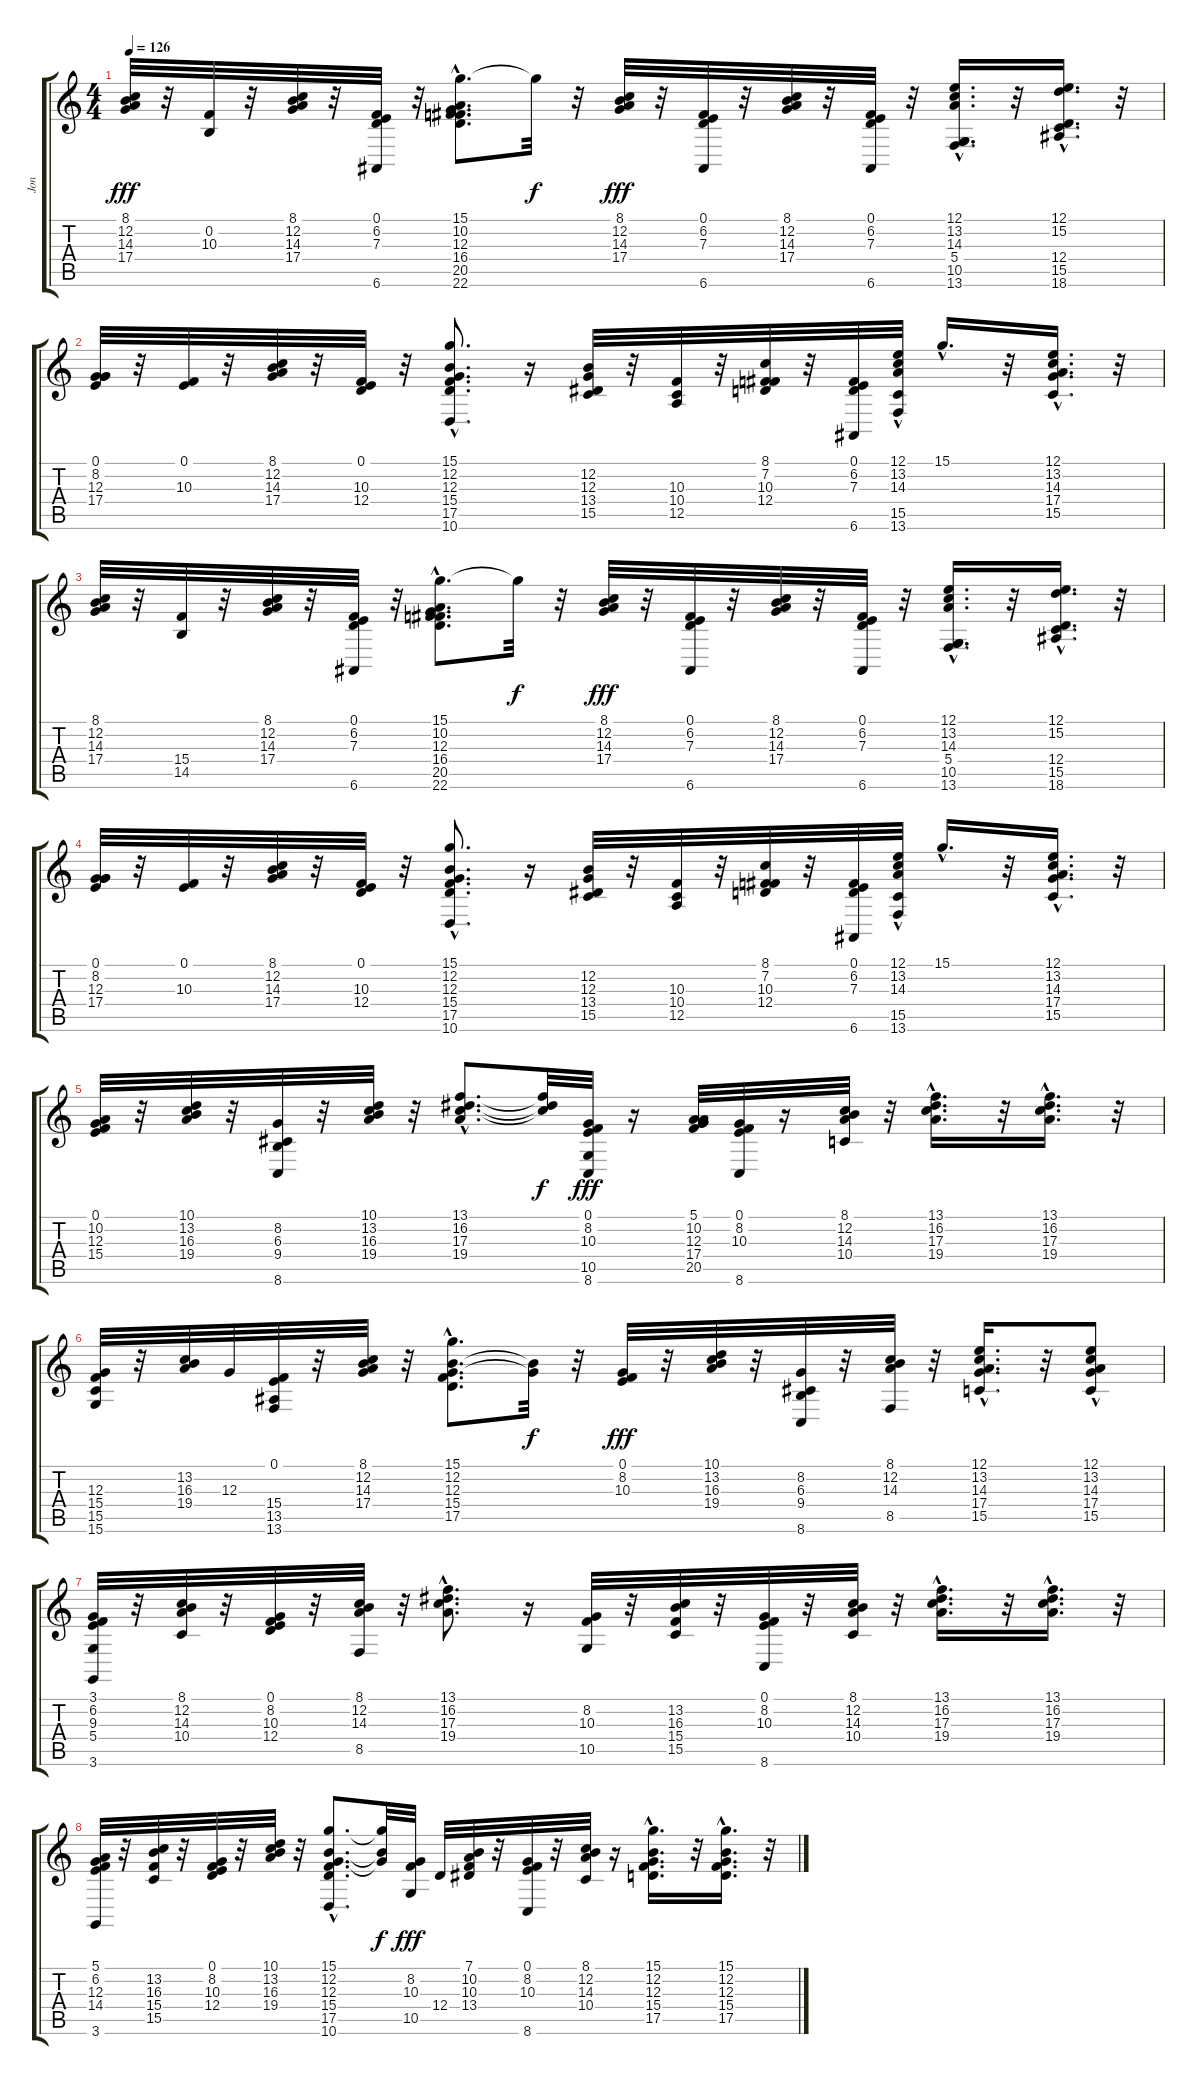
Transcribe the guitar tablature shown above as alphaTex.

\track ("Jon" "Jon") {instrument rockorgan}
\staff {score tabs}
\tuning (E4 B3 G3 D3 A2 E2) {hide}
\ts (4 4)
\tempo 126
\clef g2
\ks c
(8.1 12.2 14.3 17.4).32{dy fff} r.32 (0.2 10.3).32 r.32 (8.1 12.2 14.3 17.4).32 r.32 (0.1 6.2 7.3 6.6).32 r.32 (15.1{hac} 10.2 12.3{hac} 16.4 20.5 22.6{hac}).8{d} 15.1{t}.32{dy f} r.32 (8.1 12.2 14.3 17.4).32{dy fff} r.32 (0.1 6.2 7.3 6.6).32 r.32 (8.1 12.2 14.3 17.4).32 r.32 (0.1 6.2 7.3 6.6).32 r.32 (12.1{hac} 13.2{hac} 14.3 5.4 10.5{hac} 13.6{hac}).16{d} r.32 (12.1 15.2{hac} 12.4 15.5 18.6).16{d} r.32 |
(0.1 8.2 12.3 17.4).32 r.32 (0.1 10.3).32 r.32 (8.1 12.2 14.3 17.4).32 r.32 (0.1 10.3 12.4).32 r.32 (15.1{hac} 12.2 12.3 15.4 17.5{hac} 10.6).8{d} r.16 (12.2 12.3 13.4 15.5).32 r.32 (10.3 10.4 12.5).32 r.32 (8.1 7.2 10.3 12.4).32 r.32 (0.1 6.2 7.3 6.6).32 (12.1{hac} 13.2{hac} 14.3 15.5 13.6).32 15.1{hac}.16{d} r.32 (12.1 13.2 14.3 17.4 15.5{hac}).16{d} r.32 |
(8.1 12.2 14.3 17.4).32 r.32 (15.4 14.5).32 r.32 (8.1 12.2 14.3 17.4).32 r.32 (0.1 6.2 7.3 6.6).32 r.32 (15.1{hac} 10.2 12.3{hac} 16.4 20.5 22.6{hac}).8{d} 15.1{t}.32{dy f} r.32 (8.1 12.2 14.3 17.4).32{dy fff} r.32 (0.1 6.2 7.3 6.6).32 r.32 (8.1 12.2 14.3 17.4).32 r.32 (0.1 6.2 7.3 6.6).32 r.32 (12.1{hac} 13.2{hac} 14.3 5.4 10.5{hac} 13.6{hac}).16{d} r.32 (12.1 15.2{hac} 12.4 15.5 18.6).16{d} r.32 |
(0.1 8.2 12.3 17.4).32 r.32 (0.1 10.3).32 r.32 (8.1 12.2 14.3 17.4).32 r.32 (0.1 10.3 12.4).32 r.32 (15.1{hac} 12.2 12.3 15.4 17.5{hac} 10.6).8{d} r.16 (12.2 12.3 13.4 15.5).32 r.32 (10.3 10.4 12.5).32 r.32 (8.1 7.2 10.3 12.4).32 r.32 (0.1 6.2 7.3 6.6).32 (12.1{hac} 13.2{hac} 14.3 15.5 13.6).32 15.1{hac}.16{d} r.32 (12.1 13.2 14.3 17.4 15.5{hac}).16{d} r.32 |
(0.1 10.2 12.3 15.4).32 r.32 (10.1 13.2 16.3 19.4).32 r.32 (8.2 6.3 9.4 8.6).32 r.32 (10.1 13.2 16.3 19.4).32 r.32 (13.1{hac} 16.2{hac} 17.3{hac} 19.4).8{d} (13.1{t} 16.2{t} 17.3{t}).32{dy f} (0.1 8.2 10.3 10.5 8.6).32{dy fff} r.16 (5.1 10.2 12.3 17.4 20.5).32 (0.1 8.2 10.3 8.6).32 r.16 (8.1 12.2 14.3 10.4).32 r.32 (13.1{hac} 16.2{hac} 17.3{hac} 19.4).16{d} r.32 (13.1{hac} 16.2{hac} 17.3{hac} 19.4).16{d} r.32 |
(12.3 15.4 15.5 15.6).32 r.32 (13.2 16.3 19.4).32 12.3.32 (0.1 15.4 13.5 13.6).32 r.32 (8.1 12.2 14.3 17.4).32 r.32 (15.1{hac} 12.2{hac} 12.3{hac} 15.4 17.5{hac}).8{d} (12.2{t} 12.3{t}).32{dy f} r.32 (0.1 8.2 10.3).32{dy fff} r.32 (10.1 13.2 16.3 19.4).32 r.32 (8.2 6.3 9.4 8.6).32 r.32 (8.1 12.2 14.3 8.5).32 r.32 (12.1{hac} 13.2{hac} 14.3 17.4{hac} 15.5{hac}).16{d} r.32 (12.1 13.2{hac} 14.3 17.4{hac} 15.5{hac}).8 |
(3.1 6.2 9.3 5.4 3.6).32 r.32 (8.1 12.2 14.3 10.4).32 r.32 (0.1 8.2 10.3 12.4).32 r.32 (8.1 12.2 14.3 8.5).32 r.32 (13.1{hac} 16.2{hac} 17.3{hac} 19.4).8{d} r.16 (8.2 10.3 10.5).32 r.32 (13.2 16.3 15.4 15.5).32 r.32 (0.1 8.2 10.3 8.6).32 r.32 (8.1 12.2 14.3 10.4).32 r.32 (13.1{hac} 16.2{hac} 17.3{hac} 19.4).16{d} r.32 (13.1{hac} 16.2{hac} 17.3{hac} 19.4).16{d} r.32 |
(5.1 6.2 12.3 14.4 3.6).32 r.32 (13.2 16.3 15.4 15.5).32 r.32 (0.1 8.2 10.3 12.4).32 r.32 (10.1 13.2 16.3 19.4).32 r.32 (15.1{hac} 12.2{hac} 12.3{hac} 15.4 17.5{hac} 10.6).8{d} (15.1{t} 12.2{t} 12.3{t}).32{dy f} (8.2 10.3 10.5).32{dy fff} 12.4.32 (7.1 10.2 10.3 13.4).32 r.32 (0.1 8.2 10.3 8.6).32 r.32 (8.1 12.2 14.3 10.4).32 r.16 (15.1{hac} 12.2{hac} 12.3{hac} 15.4 17.5{hac}).16{d} r.32 (15.1{hac} 12.2{hac} 12.3{hac} 15.4 17.5{hac}).16{d} r.32
